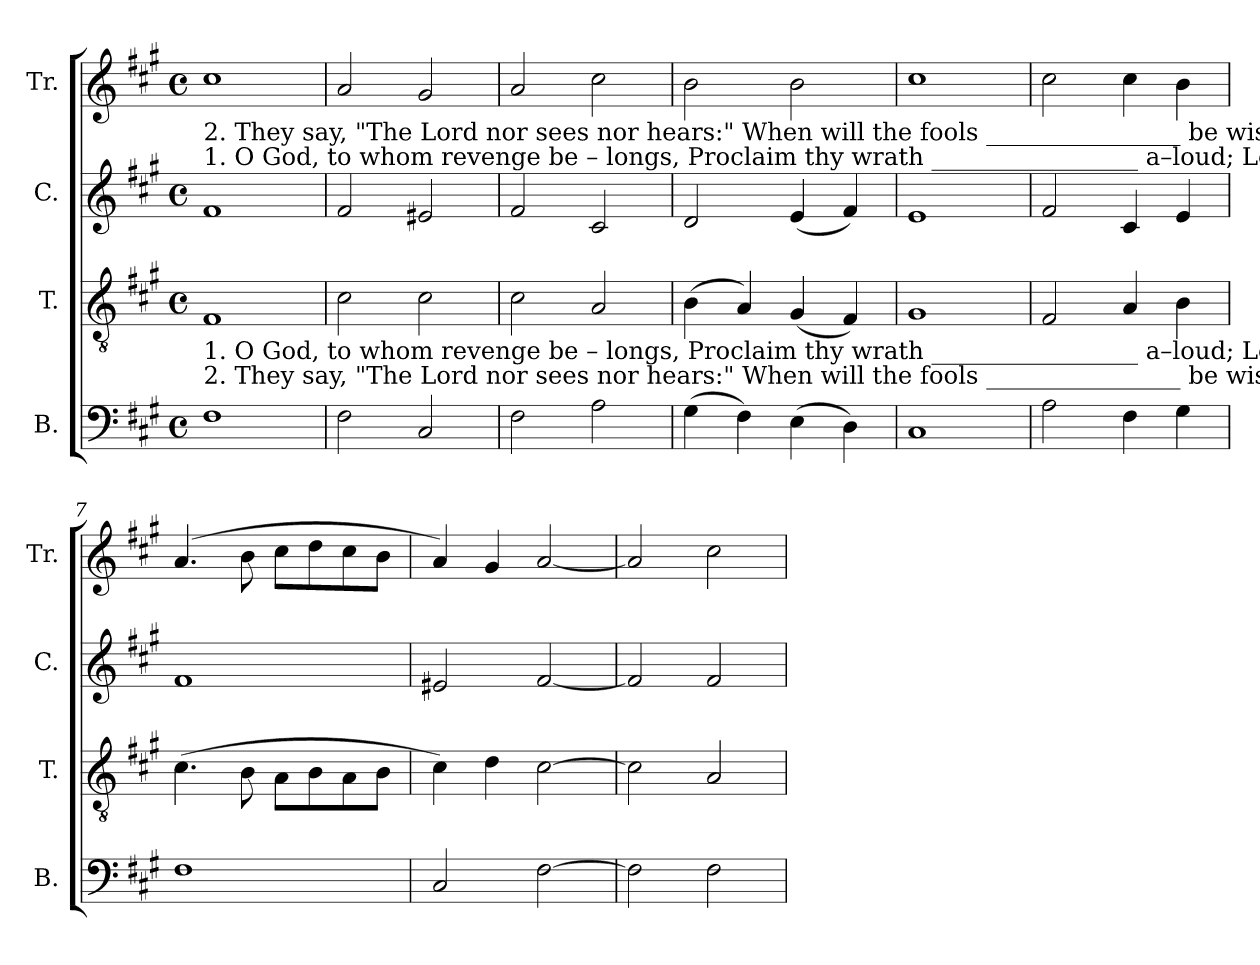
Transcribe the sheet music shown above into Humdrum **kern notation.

**kern	**kern	**kern	**kern
*part4	*part3	*part2	*part1
*staff4	*staff3	*staff2	*staff1
*I"B.	*I"T.	*I"C.	*I"Tr.
*I'B.	*I'T.	*I'C.	*I'Tr.
*clefF4	*clefGv2	*clefG2	*clefG2
*k[f#c#g#]	*k[f#c#g#]	*k[f#c#g#]	*k[f#c#g#]
*M4/4	*M4/4	*M4/4	*M4/4
*met(c)	*met(c)	*met(c)	*met(c)
*MM120	*MM120	*MM120	*MM120
=1	=1	=1	=1
!	!	!	!LO:TX:b:t=2. They say,   "The Lord nor sees   nor   hears&colon;" When will the fools ________________   be  wise?  Can      he   be  deaf  who
!	!	!	!LO:TX:b:t=1. O        God,  to  whom revenge    be  –  longs,  Proclaim thy wrath _________________   a–loud;    Let  sovereign power re –
!	!LO:TX:b:t=1. O        God,  to  whom revenge    be  –  longs,  Proclaim thy wrath _________________   a–loud;    Let  sovereign power re –	!	!
!	!LO:TX:b:t=2. They say,   "The Lord nor sees   nor   hears&colon;" When will the fools ________________   be  wise?  Can      he   be  deaf  who	!	!
1F#	1F#	1f#	1cc#
=2	=2	=2	=2
2F#\	2c#\	2f#/	2a/
2C#/	2c#\	2e#X/	2g#/
=3	=3	=3	=3
2F#\	2c#\	2f#/	2a/
2A\	2A/	2c#/	2cc#\
=4	=4	=4	=4
(4G#\	(4B\	2d/	2b\
4F#\)	4A/)	.	.
(4E\	(4G#/	(4e/	2b\
4D\)	4F#/)	4f#/)	.
=5	=5	=5	=5
1C#	1G#	1e	1cc#
=6	=6	=6	=6
2A\	2F#/	2f#/	2cc#\
4F#\	4A/	4c#/	4cc#\
4G#\	4B\	4e/	4b\
=7	=7	=7	=7
1F#	(4.c#\	1f#	(4.a/
.	8B\	.	8b\
.	8A\L	.	8cc#\L
.	8B\	.	8dd\
.	8A\	.	8cc#\
.	8B\J	.	8b\J
=8	=8	=8	=8
2C#/	4c#\)	2e#X/	4a/)
.	4d\	.	4g#/
[2F#\	[2c#\	[2f#/	[2a/
=9	=9	=9	=9
2F#\]	2c#\]	2f#/]	2a/]
2F#\	2A/	2f#/	2cc#\
=	=	=	=
*-	*-	*-	*-
